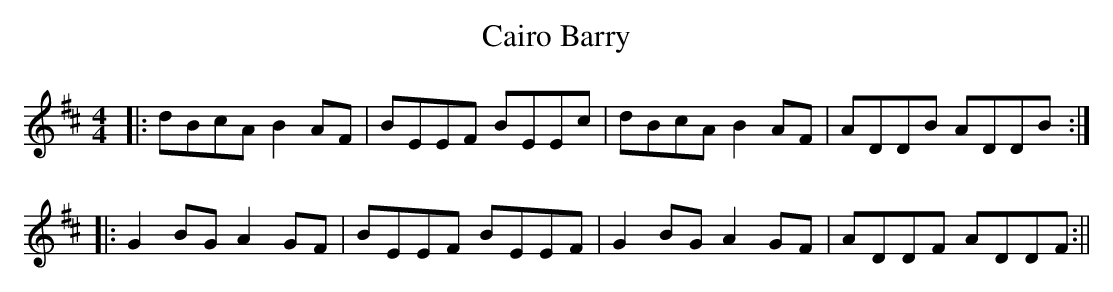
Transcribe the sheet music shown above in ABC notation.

X:1
T: Cairo Barry
M: 4/4
L: 1/8
K: Dmaj
|:dBcA B2 AF|BEEF BEEc|dBcA B2 AF|ADDB ADDB:|
|:G2 BG A2 GF|BEEF BEEF|G2 BG A2 GF|ADDF ADDF:||
